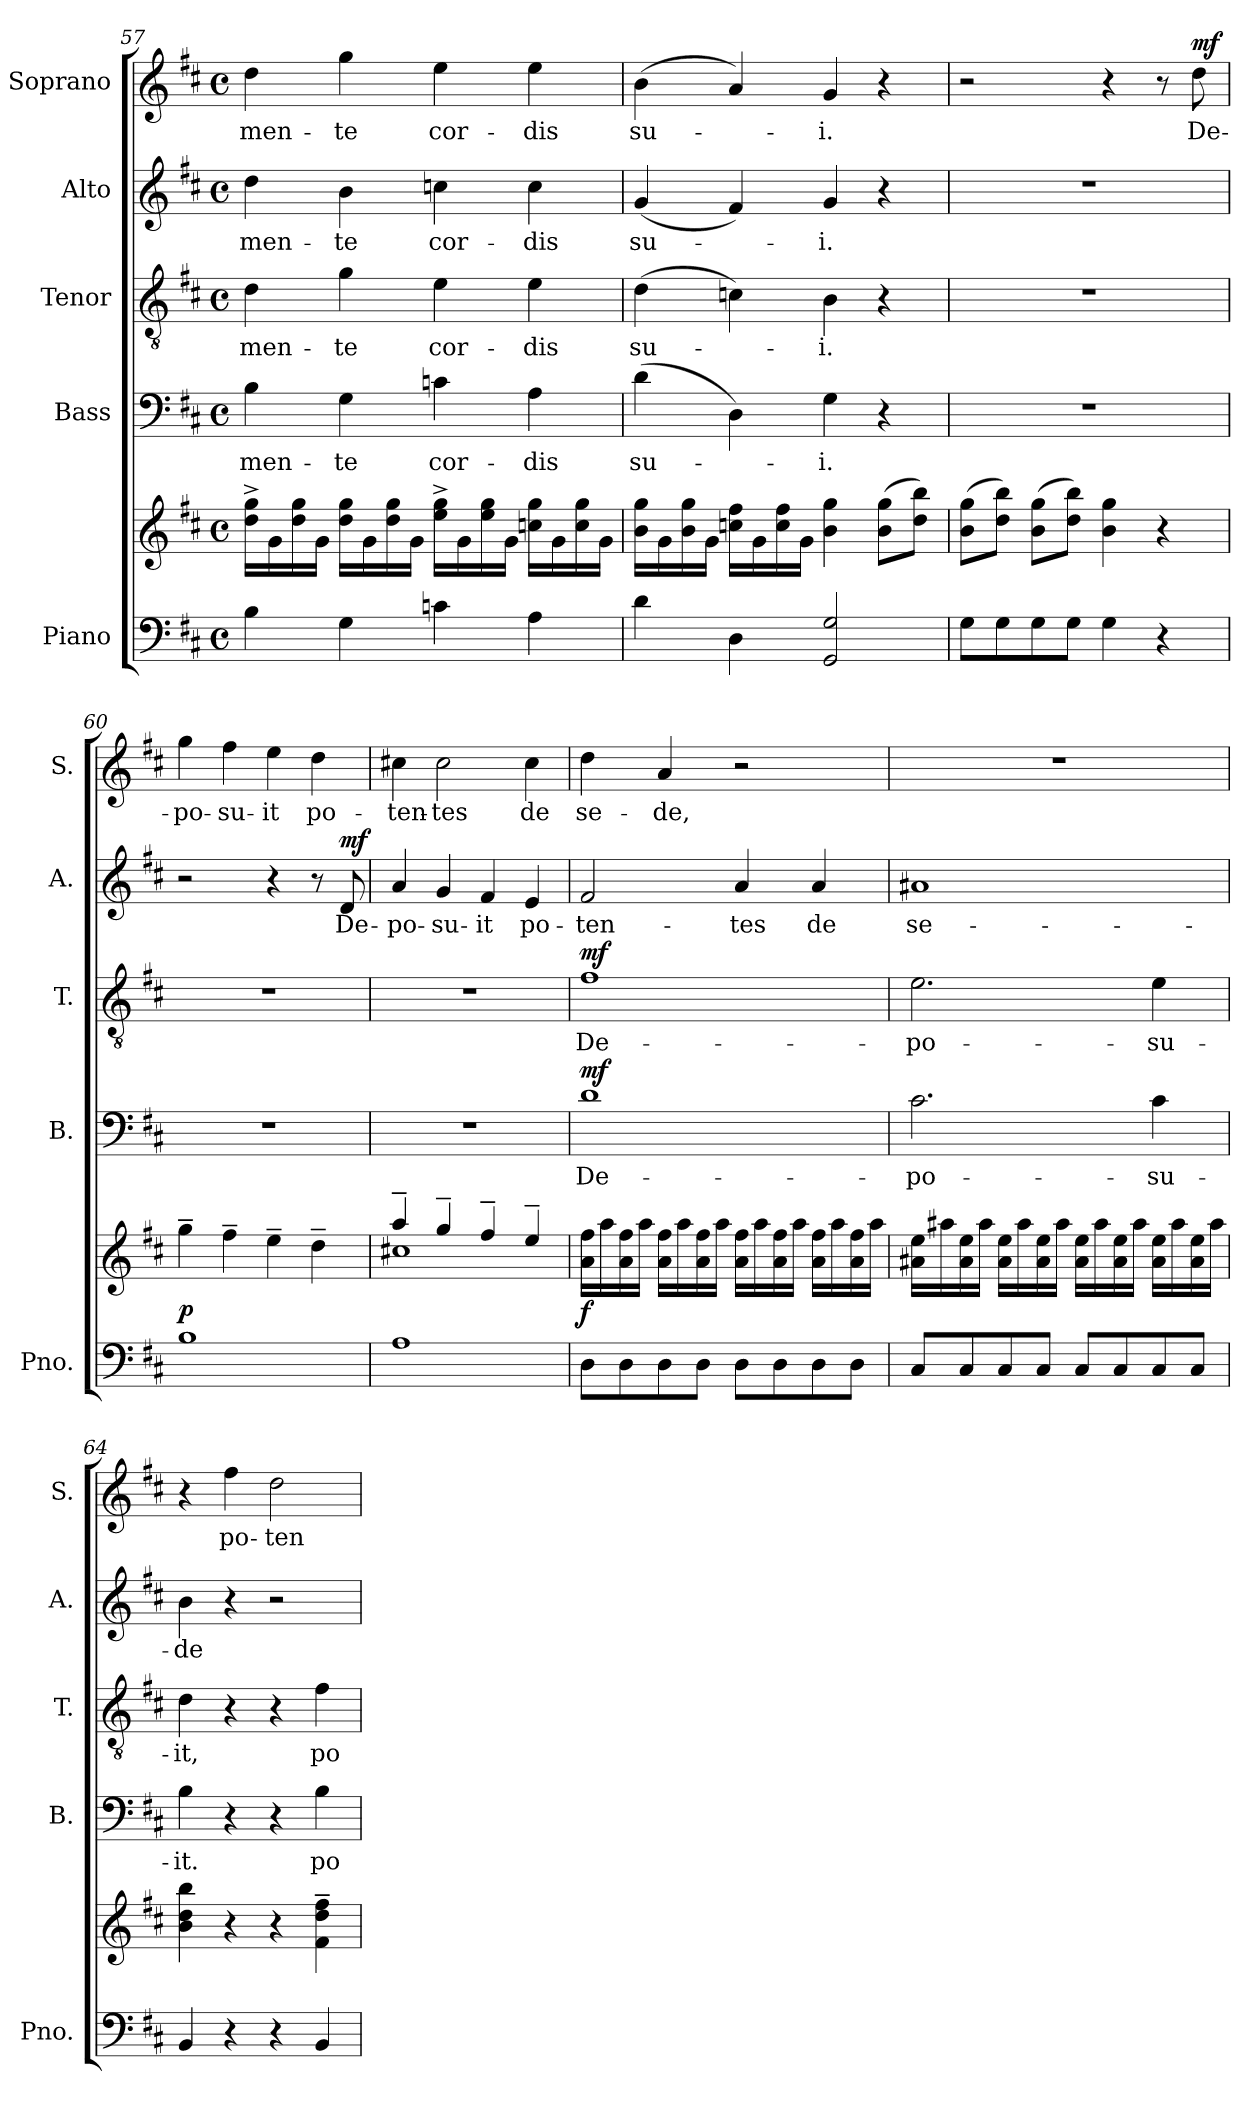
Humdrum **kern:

**kern	**kern	**dynam	**kern	**text	**dynam	**kern	**text	**dynam	**kern	**text	**dynam	**kern	**text	**dynam
*part5	*part5	*part5	*part4	*part4	*part4	*part3	*part3	*part3	*part2	*part2	*part2	*part1	*part1	*part1
*staff6	*staff5	*staff5/6	*staff4	*staff4	*staff4	*staff3	*staff3	*staff3	*staff2	*staff2	*staff2	*staff1	*staff1	*staff1
*I"Piano	*	*	*I"Bass	*	*	*I"Tenor	*	*	*I"Alto	*	*	*I"Soprano	*	*
*I'Pno.	*	*	*I'B.	*	*	*I'T.	*	*	*I'A.	*	*	*I'S.	*	*
*clefF4	*clefG2	*	*clefF4	*	*	*clefGv2	*	*	*clefG2	*	*	*clefG2	*	*
*	*	*	*	*	*	*ITrd7c12	*	*	*	*	*	*	*	*
*k[f#c#]	*k[f#c#]	*	*k[f#c#]	*	*	*k[f#c#]	*	*	*k[f#c#]	*	*	*k[f#c#]	*	*
*D:	*D:	*	*D:	*	*	*D:	*	*	*D:	*	*	*D:	*	*
*M4/4	*M4/4	*	*M4/4	*	*	*M4/4	*	*	*M4/4	*	*	*M4/4	*	*
*met(c)	*met(c)	*	*met(c)	*	*	*met(c)	*	*	*met(c)	*	*	*met(c)	*	*
=57	=57	=57	=57	=57	=57	=57	=57	=57	=57	=57	=57	=57	=57	=57
!	!	!	!	!LO:LY:b:color=#000000	!	!	!	!	!	!	!	!	!	!
!	!	!	!	!	!	!	!LO:LY:b:color=#000000	!	!	!	!	!	!	!
!	!	!	!	!	!	!	!	!	!	!LO:LY:b:color=#000000	!	!	!	!
!	!	!	!	!	!	!	!	!	!	!	!	!	!LO:LY:b:color=#000000	!
4Bi\	16ddi\^ 16ggi^LL	.	4Bi\	men-	.	4Di\	men-	.	4ddi\	men-	.	4ddi\	men-	.
.	16gi\	.	.	.	.	.	.	.	.	.	.	.	.	.
.	16ddi\ 16ggi	.	.	.	.	.	.	.	.	.	.	.	.	.
.	16gi\JJ	.	.	.	.	.	.	.	.	.	.	.	.	.
!	!	!	!	!LO:LY:b:color=#000000	!	!	!	!	!	!	!	!	!	!
!	!	!	!	!	!	!	!LO:LY:b:color=#000000	!	!	!	!	!	!	!
!	!	!	!	!	!	!	!	!	!	!LO:LY:b:color=#000000	!	!	!	!
!	!	!	!	!	!	!	!	!	!	!	!	!	!LO:LY:b:color=#000000	!
4Gi\	16ddi\ 16ggiLL	.	4Gi\	-te	.	4Gi\	-te	.	4bi\	-te	.	4ggi\	-te	.
.	16gi\	.	.	.	.	.	.	.	.	.	.	.	.	.
.	16ddi\ 16ggi	.	.	.	.	.	.	.	.	.	.	.	.	.
.	16gi\JJ	.	.	.	.	.	.	.	.	.	.	.	.	.
!	!	!	!	!LO:LY:b:color=#000000	!	!	!	!	!	!	!	!	!	!
!	!	!	!	!	!	!	!LO:LY:b:color=#000000	!	!	!	!	!	!	!
!	!	!	!	!	!	!	!	!	!	!LO:LY:b:color=#000000	!	!	!	!
!	!	!	!	!	!	!	!	!	!	!	!	!	!LO:LY:b:color=#000000	!
4cni\	16eei\^ 16ggi^LL	.	4cni\	cor-	.	4Ei\	cor-	.	4ccni\	cor-	.	4eei\	cor-	.
.	16gi\	.	.	.	.	.	.	.	.	.	.	.	.	.
.	16eei\ 16ggi	.	.	.	.	.	.	.	.	.	.	.	.	.
.	16gi\JJ	.	.	.	.	.	.	.	.	.	.	.	.	.
!	!	!	!	!LO:LY:b:color=#000000	!	!	!	!	!	!	!	!	!	!
!	!	!	!	!	!	!	!LO:LY:b:color=#000000	!	!	!	!	!	!	!
!	!	!	!	!	!	!	!	!	!	!LO:LY:b:color=#000000	!	!	!	!
!	!	!	!	!	!	!	!	!	!	!	!	!	!LO:LY:b:color=#000000	!
4Ai\	16ccni\ 16ggiLL	.	4Ai\	-dis	.	4Ei\	-dis	.	4cci\	-dis	.	4eei\	-dis	.
.	16gi\	.	.	.	.	.	.	.	.	.	.	.	.	.
.	16cci\ 16ggi	.	.	.	.	.	.	.	.	.	.	.	.	.
.	16gi\JJ	.	.	.	.	.	.	.	.	.	.	.	.	.
!!LO:LB:g=z
=58	=58	=58	=58	=58	=58	=58	=58	=58	=58	=58	=58	=58	=58	=58
!	!	!	!	!LO:LY:b:color=#000000	!	!	!	!	!	!	!	!	!	!
!	!	!	!	!	!	!	!LO:LY:b:color=#000000	!	!	!	!	!	!	!
!	!	!	!	!	!	!	!	!	!	!LO:LY:b:color=#000000	!	!	!	!
!	!	!	!	!	!	!	!	!	!	!	!	!	!LO:LY:b:color=#000000	!
4di\	16bi\ 16ggiLL	.	(4di\	su-	.	(4Di\	su-	.	(4gi/	su-	.	(4bi\	su-	.
.	16gi\	.	.	.	.	.	.	.	.	.	.	.	.	.
.	16bi\ 16ggi	.	.	.	.	.	.	.	.	.	.	.	.	.
.	16gi\JJ	.	.	.	.	.	.	.	.	.	.	.	.	.
4Di\	16ccni\ 16ff#iLL	.	4Di\)	.	.	4Cni\)	.	.	4f#i/)	.	.	4ai/)	.	.
.	16gi\	.	.	.	.	.	.	.	.	.	.	.	.	.
.	16cci\ 16ff#i	.	.	.	.	.	.	.	.	.	.	.	.	.
.	16gi\JJ	.	.	.	.	.	.	.	.	.	.	.	.	.
!	!	!	!	!LO:LY:b:color=#000000	!	!	!	!	!	!	!	!	!	!
!	!	!	!	!	!	!	!LO:LY:b:color=#000000	!	!	!	!	!	!	!
!	!	!	!	!	!	!	!	!	!	!LO:LY:b:color=#000000	!	!	!	!
!	!	!	!	!	!	!	!	!	!	!	!	!	!LO:LY:b:color=#000000	!
2GGi/ 2Gi	4bi\ 4ggi	.	4Gi\	-i.	.	4BBi\	-i.	.	4gi/	-i.	.	4gi/	-i.	.
.	(8bi\ 8ggiL	.	4r	.	.	4r	.	.	4r	.	.	4r	.	.
.	8ddi\ 8bbiJ)	.	.	.	.	.	.	.	.	.	.	.	.	.
=59	=59	=59	=59	=59	=59	=59	=59	=59	=59	=59	=59	=59	=59	=59
8Gi\L	(8bi\ 8ggiL	.	1r	.	.	1r	.	.	1r	.	.	2r	.	.
8Gi\	8ddi\ 8bbiJ)	.	.	.	.	.	.	.	.	.	.	.	.	.
8Gi\	(8bi\ 8ggiL	.	.	.	.	.	.	.	.	.	.	.	.	.
8Gi\J	8ddi\ 8bbiJ)	.	.	.	.	.	.	.	.	.	.	.	.	.
4Gi\	4bi\ 4ggi	.	.	.	.	.	.	.	.	.	.	4r	.	.
4r	4r	.	.	.	.	.	.	.	.	.	.	8r	.	.
!	!	!	!	!	!	!	!	!	!	!	!	!	!LO:LY:b:color=#000000	!
.	.	.	.	.	.	.	.	.	.	.	.	8ddi\	De-	mf
=60	=60	=60	=60	=60	=60	=60	=60	=60	=60	=60	=60	=60	=60	=60
!	!	!	!	!	!	!	!	!	!	!	!	!	!LO:LY:b:color=#000000	!
1Bi	4gg~i\	p	1r	.	.	1r	.	.	2r	.	.	4ggi\	-po-	.
!	!	!	!	!	!	!	!	!	!	!	!	!	!LO:LY:b:color=#000000	!
.	4ff#~i\	.	.	.	.	.	.	.	.	.	.	4ff#i\	-su-	.
!	!	!	!	!	!	!	!	!	!	!	!	!	!LO:LY:b:color=#000000	!
.	4ee~i\	.	.	.	.	.	.	.	4r	.	.	4eei\	-it	.
!	!	!	!	!	!	!	!	!	!	!	!	!	!LO:LY:b:color=#000000	!
.	4dd~i\	.	.	.	.	.	.	.	8r	.	.	4ddi\	po-	.
!	!	!	!	!	!	!	!	!	!	!LO:LY:b:color=#000000	!	!	!	!
.	.	.	.	.	.	.	.	.	8di/	De-	mf	.	.	.
=61	=61	=61	=61	=61	=61	=61	=61	=61	=61	=61	=61	=61	=61	=61
*	*^	*	*	*	*	*	*	*	*	*	*	*	*	*
!	!	!	!	!	!	!	!	!	!	!	!LO:LY:b:color=#000000	!	!	!	!
!	!	!	!	!	!	!	!	!	!	!	!	!	!	!LO:LY:b:color=#000000	!
1Ai	4aa~i/	1cc#Xi	.	1r	.	.	1r	.	.	4ai/	-po-	.	4cc#Xi\	-ten-	.
!	!	!	!	!	!	!	!	!	!	!	!LO:LY:b:color=#000000	!	!	!	!
!	!	!	!	!	!	!	!	!	!	!	!	!	!	!LO:LY:b:color=#000000	!
.	4gg~i/	.	.	.	.	.	.	.	.	4gi/	-su-	.	2cc#i\	-tes	.
!	!	!	!	!	!	!	!	!	!	!	!LO:LY:b:color=#000000	!	!	!	!
.	4ff#~i/	.	.	.	.	.	.	.	.	4f#i/	-it	.	.	.	.
!	!	!	!	!	!	!	!	!	!	!	!LO:LY:b:color=#000000	!	!	!	!
!	!	!	!	!	!	!	!	!	!	!	!	!	!	!LO:LY:b:color=#000000	!
.	4ee~i/	.	.	.	.	.	.	.	.	4ei/	po-	.	4cc#i\	de	.
*	*v	*v	*	*	*	*	*	*	*	*	*	*	*	*	*
!!LO:PB:g=z
=62	=62	=62	=62	=62	=62	=62	=62	=62	=62	=62	=62	=62	=62	=62
!	!	!	!	!LO:LY:b:color=#000000	!	!	!	!	!	!	!	!	!	!
!	!	!	!	!	!	!	!LO:LY:b:color=#000000	!	!	!	!	!	!	!
!	!	!	!	!	!	!	!	!	!	!LO:LY:b:color=#000000	!	!	!	!
!	!	!	!	!	!	!	!	!	!	!	!	!	!LO:LY:b:color=#000000	!
8Di\L	16ai\ 16ff#iLL	f	1di	De-	mf	1F#i	De-	mf	2f#i/	-ten-	.	4ddi\	se-	.
.	16aai\	.	.	.	.	.	.	.	.	.	.	.	.	.
8Di\	16ai\ 16ff#i	.	.	.	.	.	.	.	.	.	.	.	.	.
.	16aai\JJ	.	.	.	.	.	.	.	.	.	.	.	.	.
!	!	!	!	!	!	!	!	!	!	!	!	!	!LO:LY:b:color=#000000	!
8Di\	16ai\ 16ff#iLL	.	.	.	.	.	.	.	.	.	.	4ai/	-de,	.
.	16aai\	.	.	.	.	.	.	.	.	.	.	.	.	.
8Di\J	16ai\ 16ff#i	.	.	.	.	.	.	.	.	.	.	.	.	.
.	16aai\JJ	.	.	.	.	.	.	.	.	.	.	.	.	.
!	!	!	!	!	!	!	!	!	!	!LO:LY:b:color=#000000	!	!	!	!
8Di\L	16ai\ 16ff#iLL	.	.	.	.	.	.	.	4ai/	-tes	.	2r	.	.
.	16aai\	.	.	.	.	.	.	.	.	.	.	.	.	.
8Di\	16ai\ 16ff#i	.	.	.	.	.	.	.	.	.	.	.	.	.
.	16aai\JJ	.	.	.	.	.	.	.	.	.	.	.	.	.
!	!	!	!	!	!	!	!	!	!	!LO:LY:b:color=#000000	!	!	!	!
8Di\	16ai\ 16ff#iLL	.	.	.	.	.	.	.	4ai/	de	.	.	.	.
.	16aai\	.	.	.	.	.	.	.	.	.	.	.	.	.
8Di\J	16ai\ 16ff#i	.	.	.	.	.	.	.	.	.	.	.	.	.
.	16aai\JJ	.	.	.	.	.	.	.	.	.	.	.	.	.
=63	=63	=63	=63	=63	=63	=63	=63	=63	=63	=63	=63	=63	=63	=63
!	!	!	!	!LO:LY:b:color=#000000	!	!	!	!	!	!	!	!	!	!
!	!	!	!	!	!	!	!LO:LY:b:color=#000000	!	!	!	!	!	!	!
!	!	!	!	!	!	!	!	!	!	!LO:LY:b:color=#000000	!	!	!	!
8C#i/L	16a#Xi\ 16eeiLL	.	2.c#i\	-po-	.	2.Ei\	-po-	.	1a#Xi	se-	.	1r	.	.
.	16aa#Xi\	.	.	.	.	.	.	.	.	.	.	.	.	.
8C#i/	16a#i\ 16eei	.	.	.	.	.	.	.	.	.	.	.	.	.
.	16aa#i\JJ	.	.	.	.	.	.	.	.	.	.	.	.	.
8C#i/	16a#i\ 16eeiLL	.	.	.	.	.	.	.	.	.	.	.	.	.
.	16aa#i\	.	.	.	.	.	.	.	.	.	.	.	.	.
8C#i/J	16a#i\ 16eei	.	.	.	.	.	.	.	.	.	.	.	.	.
.	16aa#i\JJ	.	.	.	.	.	.	.	.	.	.	.	.	.
8C#i/L	16a#i\ 16eeiLL	.	.	.	.	.	.	.	.	.	.	.	.	.
.	16aa#i\	.	.	.	.	.	.	.	.	.	.	.	.	.
8C#i/	16a#i\ 16eei	.	.	.	.	.	.	.	.	.	.	.	.	.
.	16aa#i\JJ	.	.	.	.	.	.	.	.	.	.	.	.	.
!	!	!	!	!LO:LY:b:color=#000000	!	!	!	!	!	!	!	!	!	!
!	!	!	!	!	!	!	!LO:LY:b:color=#000000	!	!	!	!	!	!	!
8C#i/	16a#i\ 16eeiLL	.	4c#i\	-su-	.	4Ei\	-su-	.	.	.	.	.	.	.
.	16aa#i\	.	.	.	.	.	.	.	.	.	.	.	.	.
8C#i/J	16a#i\ 16eei	.	.	.	.	.	.	.	.	.	.	.	.	.
.	16aa#i\JJ	.	.	.	.	.	.	.	.	.	.	.	.	.
=64	=64	=64	=64	=64	=64	=64	=64	=64	=64	=64	=64	=64	=64	=64
!	!	!	!	!LO:LY:b:color=#000000	!	!	!	!	!	!	!	!	!	!
!	!	!	!	!	!	!	!LO:LY:b:color=#000000	!	!	!	!	!	!	!
!	!	!	!	!	!	!	!	!	!	!LO:LY:b:color=#000000	!	!	!	!
4BBi/	4bi\ 4ddi 4bbi	.	4Bi\	-it.	.	4Di\	-it,	.	4bi\	-de	.	4r	.	.
!	!	!	!	!	!	!	!	!	!	!	!	!	!LO:LY:b:color=#000000	!
4r	4r	.	4r	.	.	4r	.	.	4r	.	.	4ff#i\	po-	.
!	!	!	!	!	!	!	!	!	!	!	!	!	!LO:LY:b:color=#000000	!
4r	4r	.	4r	.	.	4r	.	.	2r	.	.	2ddi\	-ten-	.
!	!	!	!	!LO:LY:b:color=#000000	!	!	!	!	!	!	!	!	!	!
!	!	!	!	!	!	!	!LO:LY:b:color=#000000	!	!	!	!	!	!	!
4BBi/	4f#i\~ 4ddi~ 4ff#i~	.	4Bi\	po-	.	4F#i\	po-	.	.	.	.	.	.	.
=	=	=	=	=	=	=	=	=	=	=	=	=	=	=
*-	*-	*-	*-	*-	*-	*-	*-	*-	*-	*-	*-	*-	*-	*-
